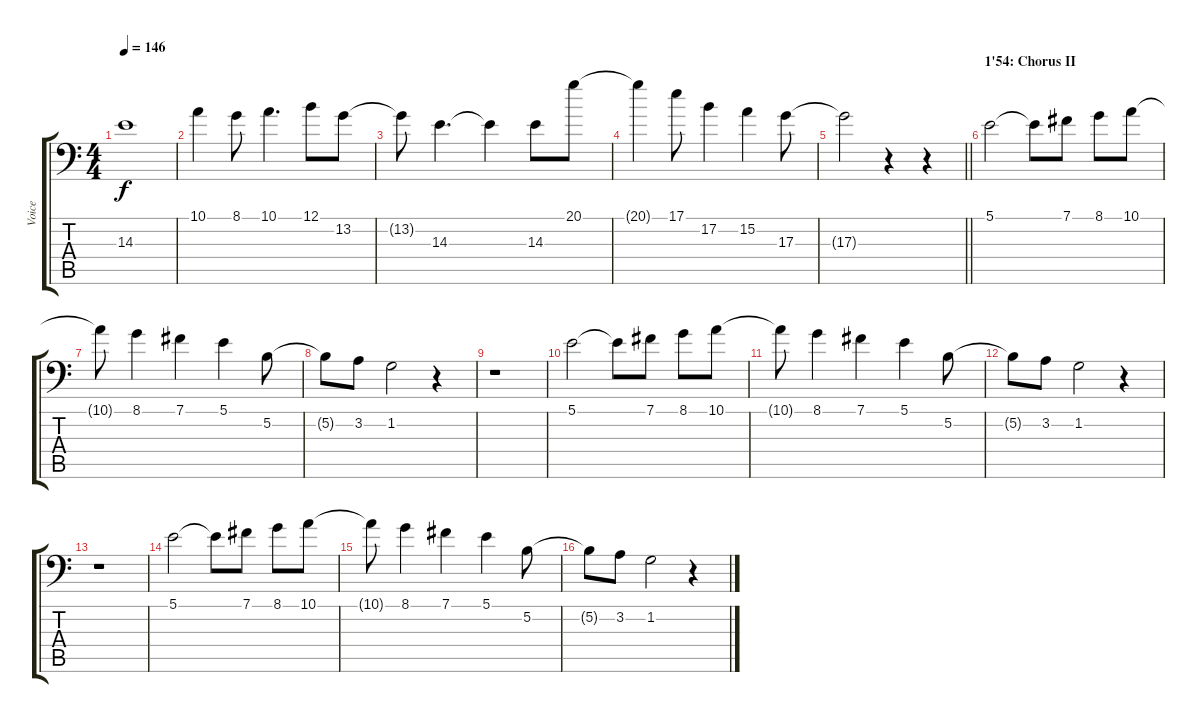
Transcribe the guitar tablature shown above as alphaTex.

\track ("Voice" "Voice") {instrument lead2sawtooth}
\staff {score tabs}
\tuning (B3 Gb3 D3 A2 E2 A1) {hide}
\ts (4 4)
\tempo 146
\clef f4
\ks c
14.3{t}.1{dy f} |
10.1.4 8.1.8 10.1.4{d} 12.1.8 13.2.8 |
13.2{t}.8 14.3.4{d} 14.3{t}.4 14.3.8 20.1.8 |
20.1{t}.4 17.1.8 17.2.4 15.2.4 17.3.8 |
\barLineRight lightlight
17.3{t}.2 r.4 r.4 |
\section ("" "1'54: Chorus II")
5.1.2 5.1{t}.8 7.1.8 8.1.8 10.1.8 |
10.1{t}.8 8.1.4 7.1.4 5.1.4 5.2.8 |
5.2{t}.8 3.2.8 1.2.2 r.4 |
r.1 |
5.1.2 5.1{t}.8 7.1.8 8.1.8 10.1.8 |
10.1{t}.8 8.1.4 7.1.4 5.1.4 5.2.8 |
5.2{t}.8 3.2.8 1.2.2 r.4 |
r.1 |
5.1.2 5.1{t}.8 7.1.8 8.1.8 10.1.8 |
10.1{t}.8 8.1.4 7.1.4 5.1.4 5.2.8 |
5.2{t}.8 3.2.8 1.2.2 r.4
